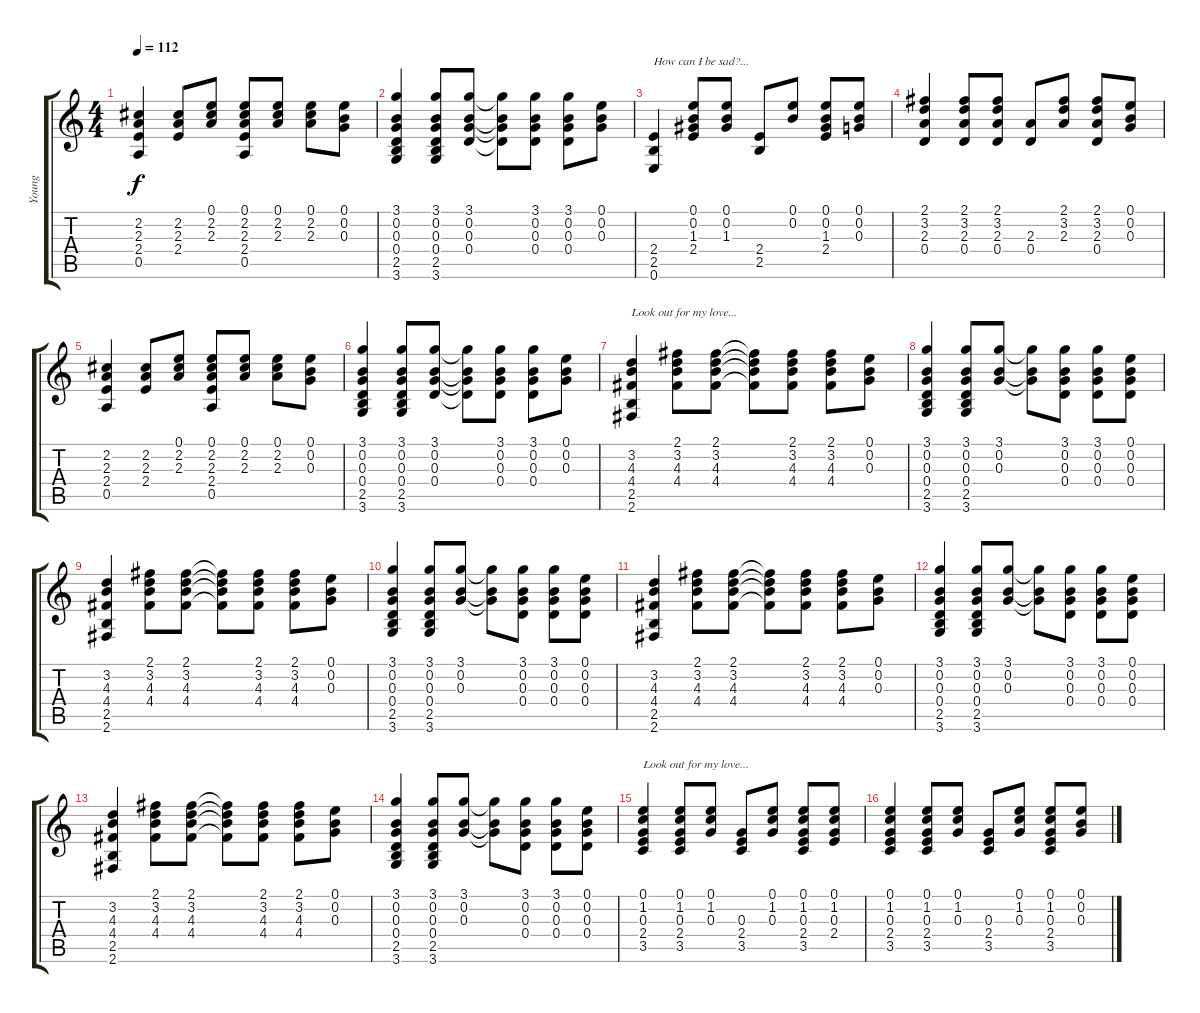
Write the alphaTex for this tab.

\track ("Young" "Young") {instrument acousticguitarsteel}
\staff {score tabs}
\tuning (E4 B3 G3 D3 A2 E2) {hide}
\ts (4 4)
\tempo 112
\clef g2
\ks c
(2.2 2.3 2.4 0.5).4{dy f} (2.2 2.3 2.4).8 (0.1 2.2 2.3).8 (0.1 2.2 2.3 2.4 0.5).8 (0.1 2.2 2.3).8 (0.1 2.2 2.3).8 (0.1 0.2 0.3).8 |
(3.1 0.2 0.3 0.4 2.5 3.6).4 (3.1 0.2 0.3 0.4 2.5 3.6).8 (3.1 0.2 0.3 0.4).8 (3.1{t} 0.2{t} 0.3{t} 0.4{t}).8 (3.1 0.2 0.3 0.4).8 (3.1 0.2 0.3 0.4).8 (0.1 0.2 0.3).8 |
(2.4 2.5 0.6).4{txt "How can I be sad?..."} (0.1 0.2 1.3 2.4).8 (0.1 0.2 1.3).8 (2.4 2.5).8 (0.1 0.2).8 (0.1 0.2 1.3 2.4).8 (0.1 0.2 0.3).8 |
(2.1 3.2 2.3 0.4).4 (2.1 3.2 2.3 0.4).8 (2.1 3.2 2.3 0.4).8 (2.3 0.4).8 (2.1 3.2 2.3).8 (2.1 3.2 2.3 0.4).8 (0.1 0.2 0.3).8 |
(2.2 2.3 2.4 0.5).4 (2.2 2.3 2.4).8 (0.1 2.2 2.3).8 (0.1 2.2 2.3 2.4 0.5).8 (0.1 2.2 2.3).8 (0.1 2.2 2.3).8 (0.1 0.2 0.3).8 |
(3.1 0.2 0.3 0.4 2.5 3.6).4 (3.1 0.2 0.3 0.4 2.5 3.6).8 (3.1 0.2 0.3 0.4).8 (3.1{t} 0.2{t} 0.3{t} 0.4{t}).8 (3.1 0.2 0.3 0.4).8 (3.1 0.2 0.3 0.4).8 (0.1 0.2 0.3).8 |
(3.2 4.3 4.4 2.5 2.6).4{txt "Look out for my love..."} (2.1 3.2 4.3 4.4).8 (2.1 3.2 4.3 4.4).8 (2.1{t} 3.2{t} 4.3{t} 4.4{t}).8 (2.1 3.2 4.3 4.4).8 (2.1 3.2 4.3 4.4).8 (0.1 0.2 0.3).8 |
(3.1 0.2 0.3 0.4 2.5 3.6).4 (3.1 0.2 0.3 0.4 2.5 3.6).8 (3.1 0.2 0.3).8 (3.1{t} 0.2{t} 0.3{t}).8 (3.1 0.2 0.3 0.4).8 (3.1 0.2 0.3 0.4).8 (0.1 0.2 0.3 0.4).8 |
(3.2 4.3 4.4 2.5 2.6).4 (2.1 3.2 4.3 4.4).8 (2.1 3.2 4.3 4.4).8 (2.1{t} 3.2{t} 4.3{t} 4.4{t}).8 (2.1 3.2 4.3 4.4).8 (2.1 3.2 4.3 4.4).8 (0.1 0.2 0.3).8 |
(3.1 0.2 0.3 0.4 2.5 3.6).4 (3.1 0.2 0.3 0.4 2.5 3.6).8 (3.1 0.2 0.3).8 (3.1{t} 0.2{t} 0.3{t}).8 (3.1 0.2 0.3 0.4).8 (3.1 0.2 0.3 0.4).8 (0.1 0.2 0.3 0.4).8 |
(3.2 4.3 4.4 2.5 2.6).4 (2.1 3.2 4.3 4.4).8 (2.1 3.2 4.3 4.4).8 (2.1{t} 3.2{t} 4.3{t} 4.4{t}).8 (2.1 3.2 4.3 4.4).8 (2.1 3.2 4.3 4.4).8 (0.1 0.2 0.3).8 |
(3.1 0.2 0.3 0.4 2.5 3.6).4 (3.1 0.2 0.3 0.4 2.5 3.6).8 (3.1 0.2 0.3).8 (3.1{t} 0.2{t} 0.3{t}).8 (3.1 0.2 0.3 0.4).8 (3.1 0.2 0.3 0.4).8 (0.1 0.2 0.3 0.4).8 |
(3.2 4.3 4.4 2.5 2.6).4 (2.1 3.2 4.3 4.4).8 (2.1 3.2 4.3 4.4).8 (2.1{t} 3.2{t} 4.3{t} 4.4{t}).8 (2.1 3.2 4.3 4.4).8 (2.1 3.2 4.3 4.4).8 (0.1 0.2 0.3).8 |
(3.1 0.2 0.3 0.4 2.5 3.6).4 (3.1 0.2 0.3 0.4 2.5 3.6).8 (3.1 0.2 0.3).8 (3.1{t} 0.2{t} 0.3{t}).8 (3.1 0.2 0.3 0.4).8 (3.1 0.2 0.3 0.4).8 (0.1 0.2 0.3 0.4).8 |
(0.1 1.2 0.3 2.4 3.5).4{txt "Look out for my love..."} (0.1 1.2 0.3 2.4 3.5).8 (0.1 1.2 0.3).8 (0.3 2.4 3.5).8 (0.1 1.2 0.3).8 (0.1 1.2 0.3 2.4 3.5).8 (0.1 1.2 0.3 2.4).8 |
(0.1 1.2 0.3 2.4 3.5).4 (0.1 1.2 0.3 2.4 3.5).8 (0.1 1.2 0.3).8 (0.3 2.4 3.5).8 (0.1 1.2 0.3).8 (0.1 1.2 0.3 2.4 3.5).8 (0.1 0.2 0.3).8
